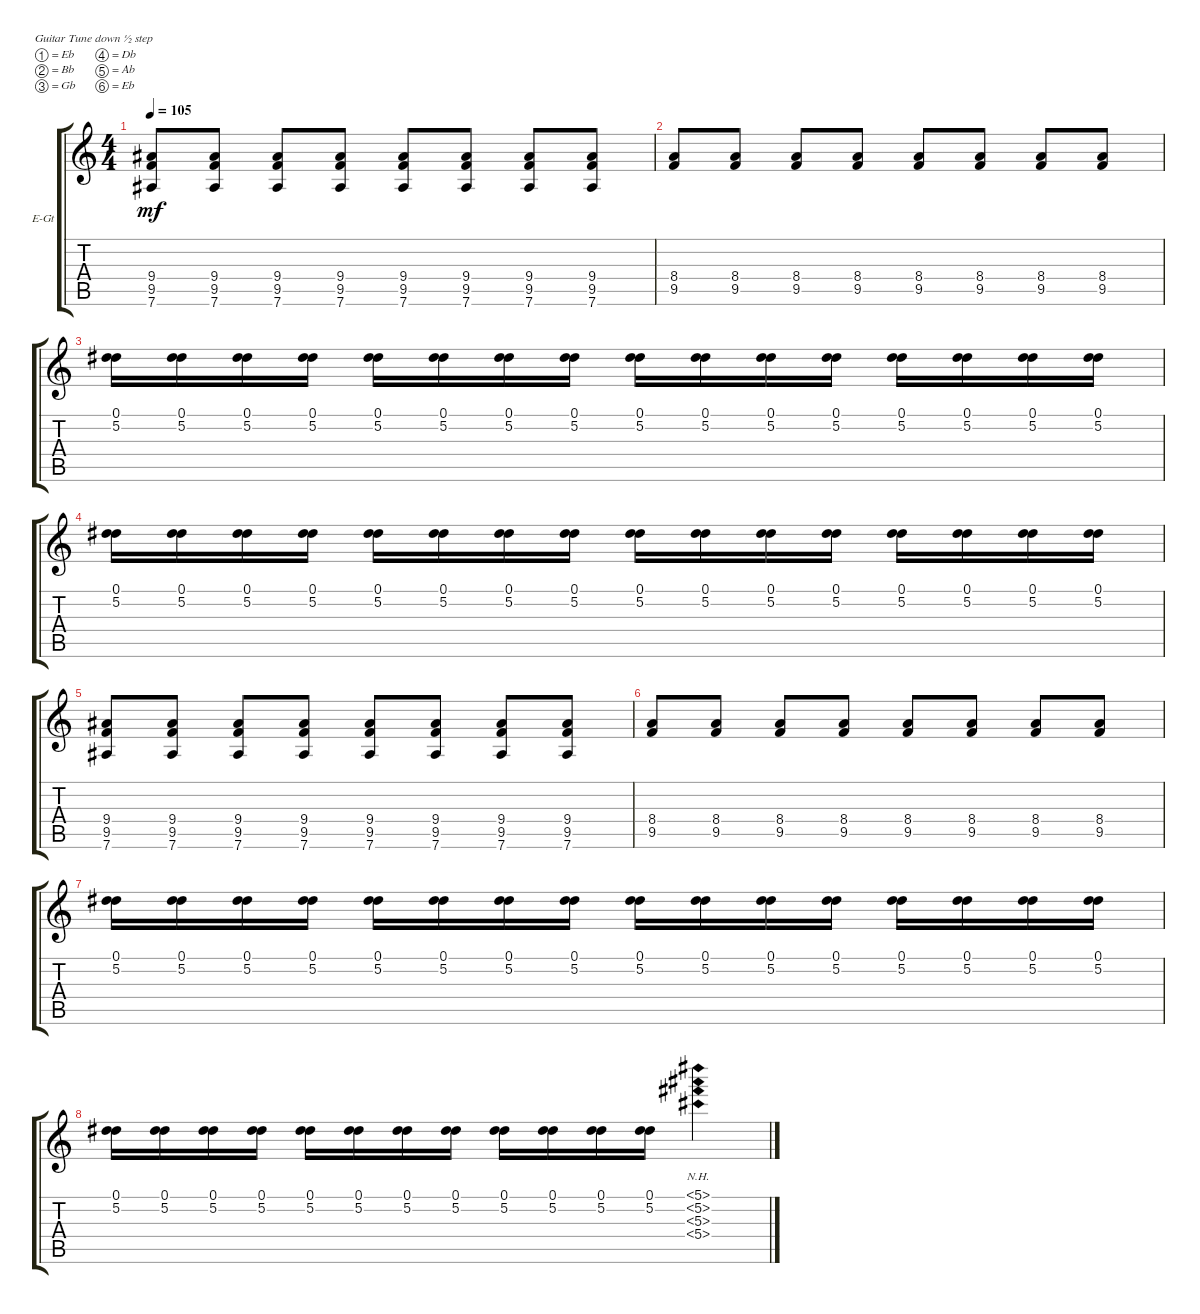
\bracketExtendMode groupsimilarinstruments
\firstSystemTrackNameOrientation horizontal
\otherSystemsTrackNameOrientation horizontal
\track ("Duff Guitar 1" "E-Gt") {instrument distortionguitar}
\staff {score tabs}
\tuning (Eb4 Bb3 Gb3 Db3 Ab2 Eb2)
\ts (4 4)
\tempo 105
\clef g2
\ks c
(7.6 9.5 9.4).8{dy mf} (7.6 9.4 9.5).8 (7.6 9.5 9.4).8 (7.6 9.4 9.5).8 (7.6 9.5 9.4).8 (7.6 9.4 9.5).8 (7.6 9.5 9.4).8 (7.6 9.4 9.5).8 |
(9.5 8.4).8 (9.5 8.4).8 (9.5 8.4).8 (9.5 8.4).8 (9.5 8.4).8 (9.5 8.4).8 (9.5 8.4).8 (9.5 8.4).8 |
(5.2 0.1).16 (5.2 0.1).16 (5.2 0.1).16 (5.2 0.1).16 (5.2 0.1).16 (5.2 0.1).16 (5.2 0.1).16 (5.2 0.1).16 (5.2 0.1).16 (5.2 0.1).16 (5.2 0.1).16 (5.2 0.1).16 (5.2 0.1).16 (5.2 0.1).16 (5.2 0.1).16 (5.2 0.1).16 |
(5.2 0.1).16 (5.2 0.1).16 (5.2 0.1).16 (5.2 0.1).16 (5.2 0.1).16 (5.2 0.1).16 (5.2 0.1).16 (5.2 0.1).16 (5.2 0.1).16 (5.2 0.1).16 (5.2 0.1).16 (5.2 0.1).16 (5.2 0.1).16 (5.2 0.1).16 (5.2 0.1).16 (5.2 0.1).16 |
(7.6 9.5 9.4).8 (7.6 9.4 9.5).8 (7.6 9.5 9.4).8 (7.6 9.4 9.5).8 (7.6 9.5 9.4).8 (7.6 9.4 9.5).8 (7.6 9.5 9.4).8 (7.6 9.4 9.5).8 |
(9.5 8.4).8 (9.5 8.4).8 (9.5 8.4).8 (9.5 8.4).8 (9.5 8.4).8 (9.5 8.4).8 (9.5 8.4).8 (9.5 8.4).8 |
(5.2 0.1).16 (5.2 0.1).16 (5.2 0.1).16 (5.2 0.1).16 (5.2 0.1).16 (5.2 0.1).16 (5.2 0.1).16 (5.2 0.1).16 (5.2 0.1).16 (5.2 0.1).16 (5.2 0.1).16 (5.2 0.1).16 (5.2 0.1).16 (5.2 0.1).16 (5.2 0.1).16 (5.2 0.1).16 |
(5.2 0.1).16 (5.2 0.1).16 (5.2 0.1).16 (5.2 0.1).16 (5.2 0.1).16 (5.2 0.1).16 (5.2 0.1).16 (5.2 0.1).16 (5.2 0.1).16 (5.2 0.1).16 (5.2 0.1).16 (5.2 0.1).16 (5.4{nh} 5.3{nh} 5.2{nh} 5.1{nh}).4
